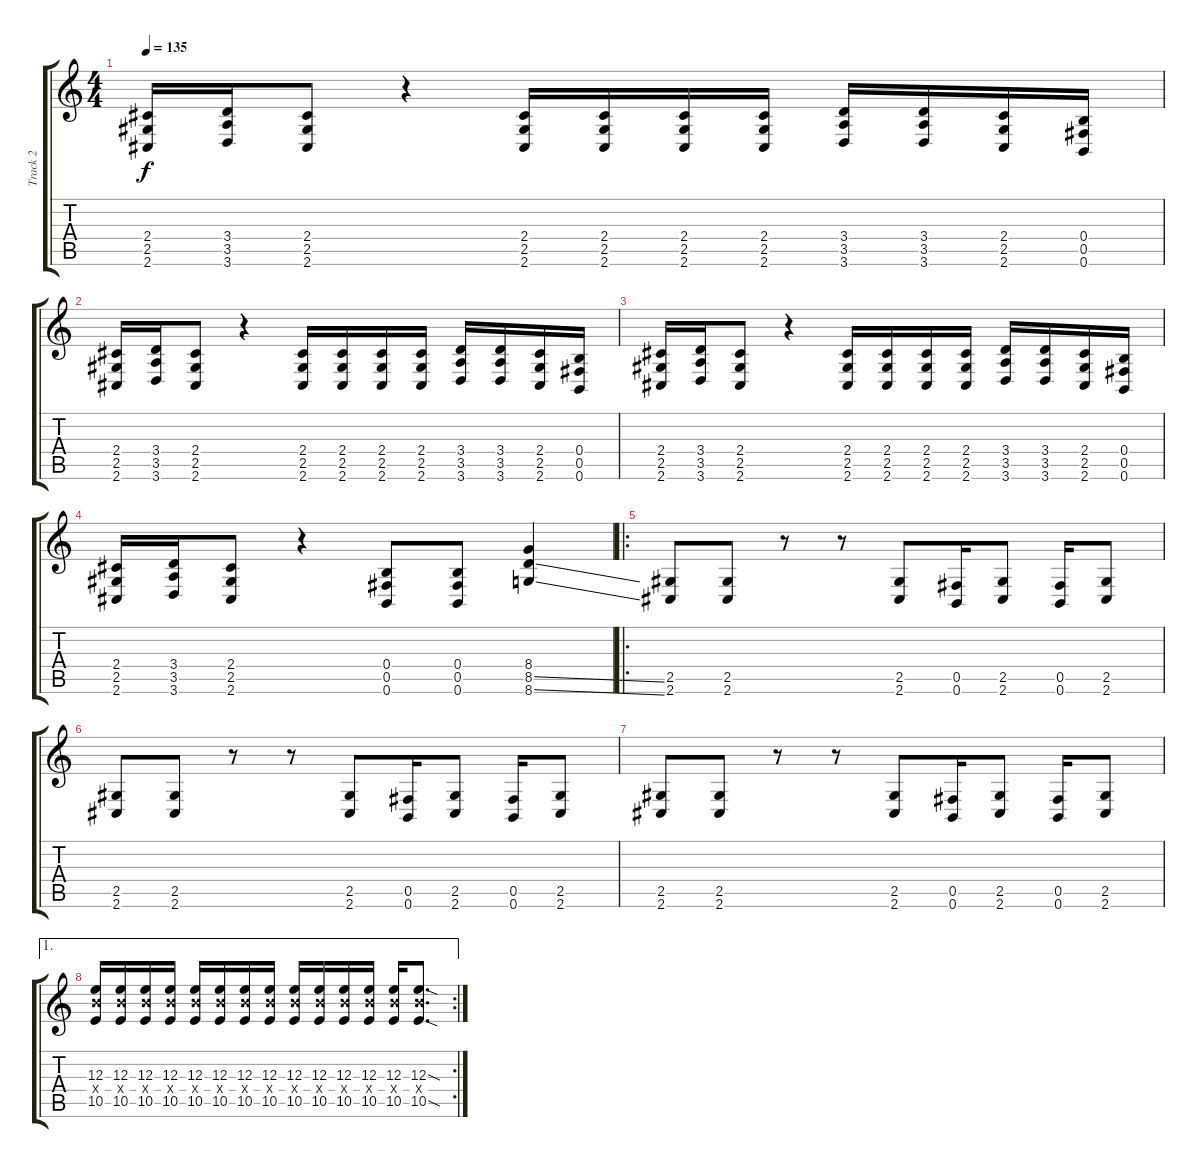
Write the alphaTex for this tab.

\track ("Track 2" "Track 2") {instrument distortionguitar}
\staff {score tabs}
\tuning (Db4 Ab3 E3 B2 Gb2 B1) {hide}
\ts (4 4)
\tempo 135
\clef g2
\ks c
(2.4 2.5 2.6).16{dy f} (3.4 3.5 3.6).16 (2.4 2.5 2.6).8 r.4 (2.4 2.5 2.6).16 (2.4 2.5 2.6).16 (2.4 2.5 2.6).16 (2.4 2.5 2.6).16 (3.4 3.5 3.6).16 (3.4 3.5 3.6).16 (2.4 2.5 2.6).16 (0.4 0.5 0.6).16 |
(2.4 2.5 2.6).16 (3.4 3.5 3.6).16 (2.4 2.5 2.6).8 r.4 (2.4 2.5 2.6).16 (2.4 2.5 2.6).16 (2.4 2.5 2.6).16 (2.4 2.5 2.6).16 (3.4 3.5 3.6).16 (3.4 3.5 3.6).16 (2.4 2.5 2.6).16 (0.4 0.5 0.6).16 |
(2.4 2.5 2.6).16 (3.4 3.5 3.6).16 (2.4 2.5 2.6).8 r.4 (2.4 2.5 2.6).16 (2.4 2.5 2.6).16 (2.4 2.5 2.6).16 (2.4 2.5 2.6).16 (3.4 3.5 3.6).16 (3.4 3.5 3.6).16 (2.4 2.5 2.6).16 (0.4 0.5 0.6).16 |
(2.4 2.5 2.6).16 (3.4 3.5 3.6).16 (2.4 2.5 2.6).8 r.4 (0.4 0.5 0.6).8 (0.4 0.5 0.6).8 (8.4 8.5{ss} 8.6{ss}).4 |
\ro
(2.5 2.6).8 (2.5 2.6).8 r.8 r.8 (2.5 2.6).8 (0.5 0.6).16 (2.5 2.6).8 (0.5 0.6).16 (2.5 2.6).8 |
(2.5 2.6).8 (2.5 2.6).8 r.8 r.8 (2.5 2.6).8 (0.5 0.6).16 (2.5 2.6).8 (0.5 0.6).16 (2.5 2.6).8 |
(2.5 2.6).8 (2.5 2.6).8 r.8 r.8 (2.5 2.6).8 (0.5 0.6).16 (2.5 2.6).8 (0.5 0.6).16 (2.5 2.6).8 |
\ae 1
\rc 2
(12.3 12.4{x} 10.5).16 (12.3 12.4{x} 10.5).16 (12.3 12.4{x} 10.5).16 (12.3 12.4{x} 10.5).16 (12.3 12.4{x} 10.5).16 (12.3 12.4{x} 10.5).16 (12.3 12.4{x} 10.5).16 (12.3 12.4{x} 10.5).16 (12.3 12.4{x} 10.5).16 (12.3 12.4{x} 10.5).16 (12.3 12.4{x} 10.5).16 (12.3 12.4{x} 10.5).16 (12.3 12.4{x} 10.5).16 (12.3{sod} 12.4{x} 10.5{sod}).8{d}
